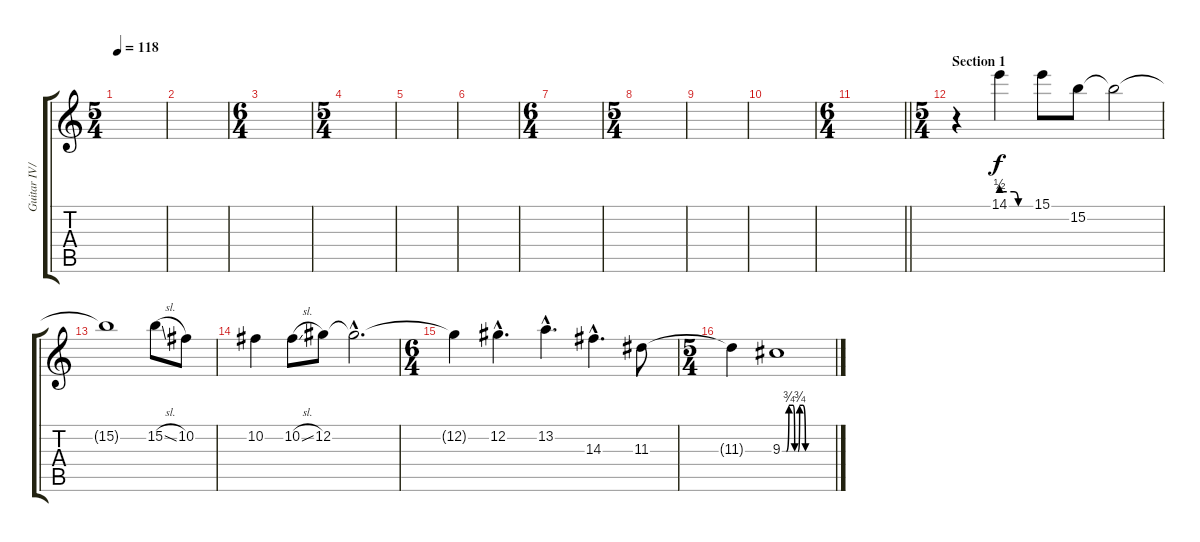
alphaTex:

\track ("Guitar IV/Guitar III Delay 1" "Guitar IV/") {instrument distortionguitar}
\staff {score tabs}
\tuning (Db4 Ab3 E3 B2 Gb2 Db2) {hide}
\ts (5 4)
\tempo 118
\clef g2
\ks c
|
|
\ts (6 4)
|
\ts (5 4)
|
|
|
\ts (6 4)
|
\ts (5 4)
|
|
|
\ts (6 4)
\barLineRight lightlight
|
\ts (5 4)
\section ("" "Section 1")
r.4 14.1{be (custom 0 2 26 2 35 0 60 0)}.4{volume 7 balance 8} 15.1.8 15.2.8 15.2{t}.2{volume 3} |
15.2{t}.1 15.2{sl}.8{volume 7} 10.2.8 |
10.2.4 10.2{sl}.8 12.2.8 12.2{hac t}.2{d} |
\ts (6 4)
12.2{t}.4 12.2{hac}.4{d} 13.2{hac}.4{d} 14.3{hac}.4{d} 11.3.8 |
\ts (5 4)
11.3{t}.4 9.3{be (custom 0 0 5 0 8 3 13 3 15 0 19 0 21 3 25 3 28 0 60 0)}.1
